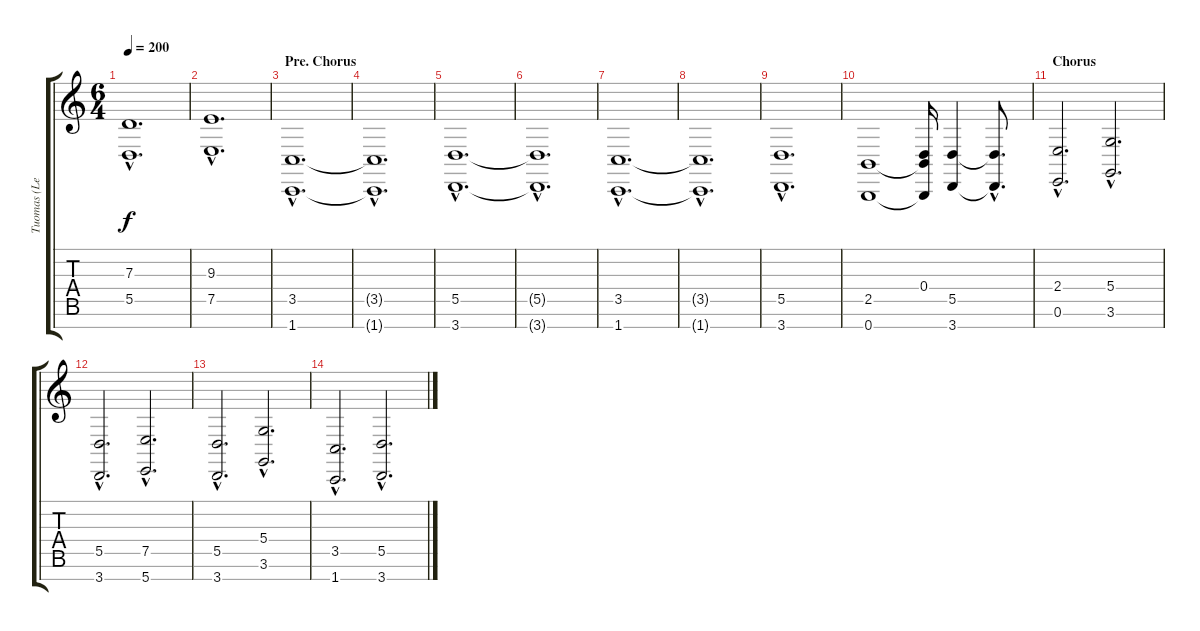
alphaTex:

\track ("Tuomas (Left Hand)" "Tuomas (Le") {instrument pad2warm}
\staff {score tabs}
\tuning (E4 B3 G3 D3 A2 E2 B1) {hide}
\ts (6 4)
\tempo 200
\clef g2
\ks c
(7.3{hac} 5.5{hac}).1{d dy f} |
(9.3{hac} 7.5{hac}).1{d} |
\section ("" "Pre. Chorus")
(3.5{hac} 1.7{hac}).1{d} |
(3.5{hac t} 1.7{hac t}).1{d} |
(5.5{hac} 3.7{hac}).1{d} |
(5.5{hac t} 3.7{hac t}).1{d} |
(3.5{hac} 1.7{hac}).1{d} |
(3.5{hac t} 1.7{hac t}).1{d} |
(5.5{hac} 3.7{hac}).1{d} |
(2.5 0.7).1 (0.4 2.5{t} 0.7{t}).16 (5.5 3.7).4 (5.5{hac t} 3.7{hac t}).8{d} |
\section ("" "Chorus")
(2.4{hac} 0.6{hac}).2{d volume 8} (5.4{hac} 3.6{hac}).2{d} |
(5.5{hac} 3.7{hac}).2{d} (7.5{hac} 5.7{hac}).2{d} |
(5.5{hac} 3.7{hac}).2{d} (5.4{hac} 3.6{hac}).2{d} |
(3.5{hac} 1.7{hac}).2{d} (5.5{hac} 3.7{hac}).2{d}
